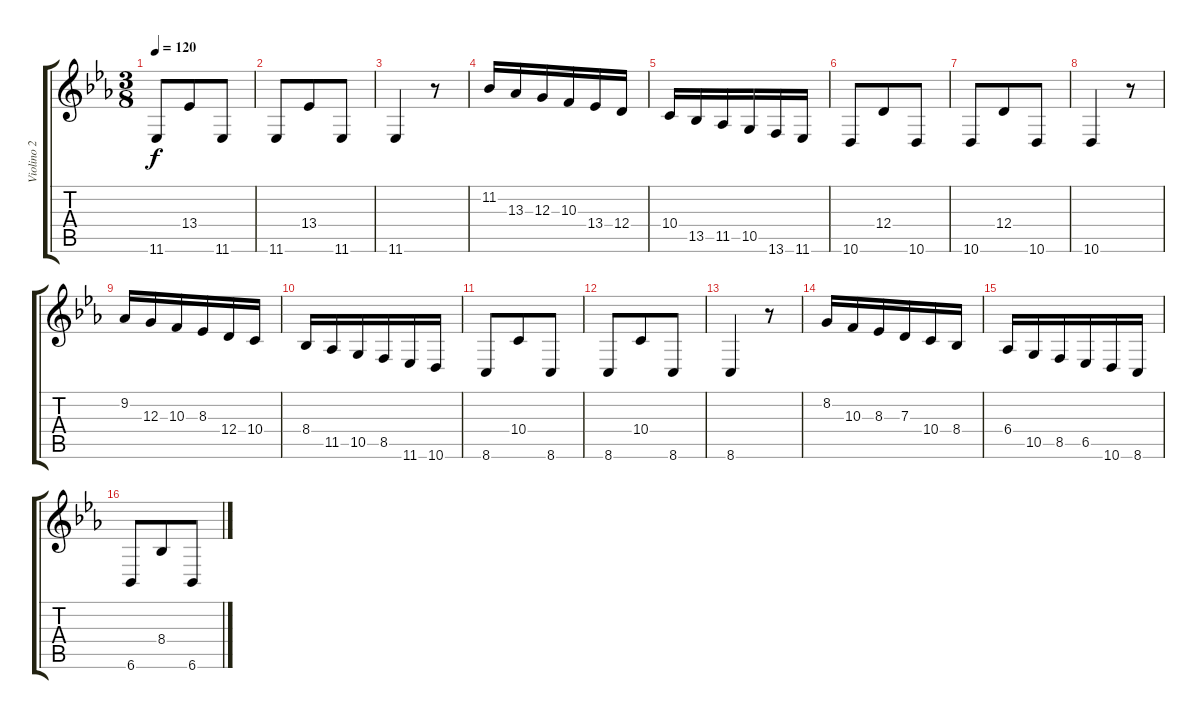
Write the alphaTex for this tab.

\track ("Violino 2" "Violino 2") {instrument violin}
\staff {score tabs}
\tuning (E4 B3 G3 D3 A2 E2) {hide}
\ts (3 8)
\tempo 120
\clef g2
\ks eb
11.6.8{dy f instrument violin} 13.4.8 11.6.8 |
11.6.8 13.4.8 11.6.8 |
11.6.4 r.8 |
11.2.16 13.3.16 12.3.16 10.3.16 13.4.16 12.4.16 |
10.4.16 13.5.16 11.5.16 10.5.16 13.6.16 11.6.16 |
10.6.8 12.4.8 10.6.8 |
10.6.8 12.4.8 10.6.8 |
10.6.4 r.8 |
9.2.16 12.3.16 10.3.16 8.3.16 12.4.16 10.4.16 |
8.4.16 11.5.16 10.5.16 8.5.16 11.6.16 10.6.16 |
8.6.8 10.4.8 8.6.8 |
8.6.8 10.4.8 8.6.8 |
8.6.4 r.8 |
8.2.16 10.3.16 8.3.16 7.3.16 10.4.16 8.4.16 |
6.4.16 10.5.16 8.5.16 6.5.16 10.6.16 8.6.16 |
6.6.8 8.4.8 6.6.8
